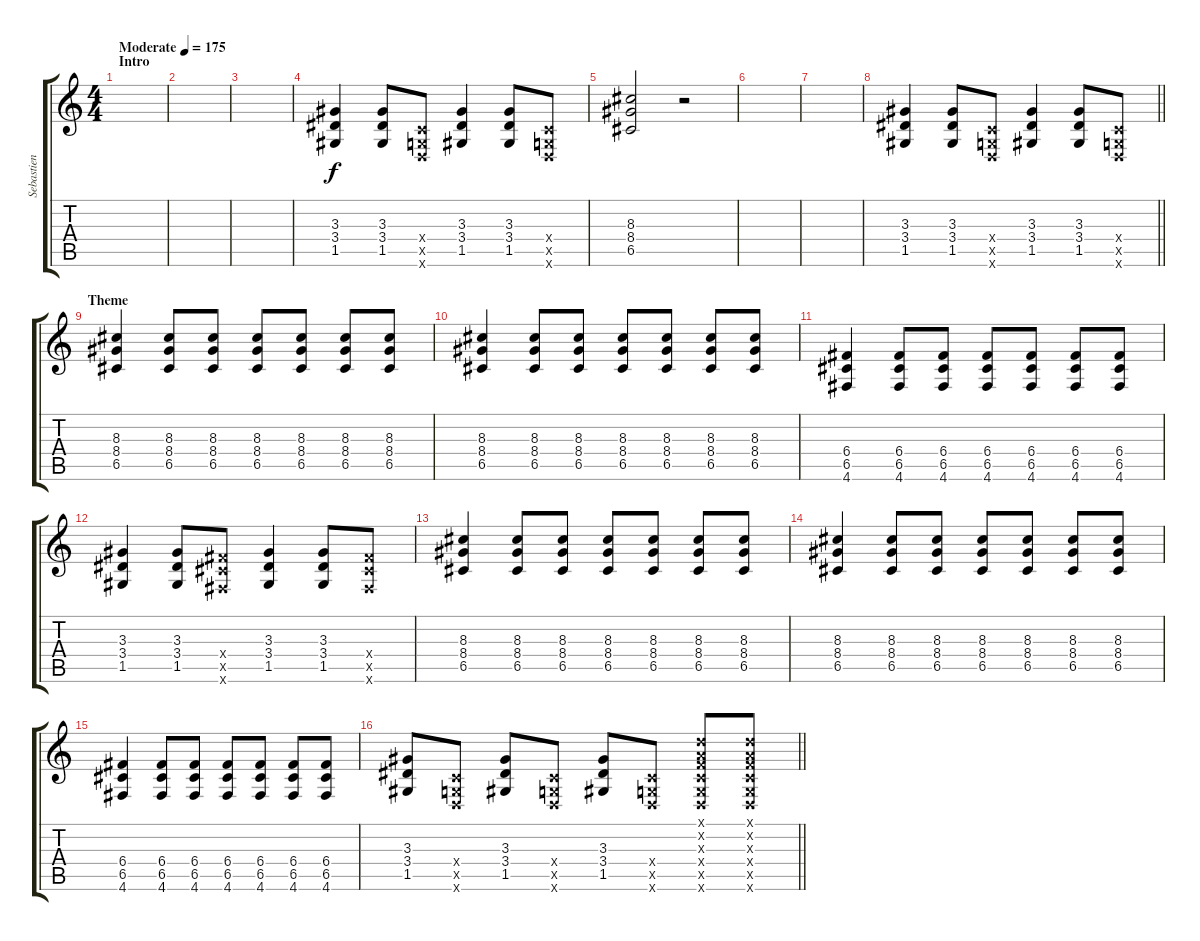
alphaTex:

\track ("Sebastien Lefebvre" "Sebastien ") {instrument overdrivenguitar}
\staff {score tabs}
\tuning (D4 A3 F3 C3 G2 D2) {hide}
\ts (4 4)
\section ("" "Intro")
\tempo (175 "Moderate")
\clef g2
\ks c
|
|
|
(3.3 3.4 1.5).4 (3.3 3.4 1.5).8 (0.4{x} 0.5{x} 0.6{x}).8 (3.3 3.4 1.5).4 (3.3 3.4 1.5).8 (0.4{x} 0.5{x} 0.6{x}).8 |
(8.3 8.4 6.5).2 r.2 |
|
|
\barLineRight lightlight
(3.3 3.4 1.5).4 (3.3 3.4 1.5).8 (0.4{x} 0.5{x} 0.6{x}).8 (3.3 3.4 1.5).4 (3.3 3.4 1.5).8 (0.4{x} 0.5{x} 0.6{x}).8 |
\section ("" "Theme")
(8.3 8.4 6.5).4 (8.3 8.4 6.5).8 (8.3 8.4 6.5).8 (8.3 8.4 6.5).8 (8.3 8.4 6.5).8 (8.3 8.4 6.5).8 (8.3 8.4 6.5).8 |
(8.3 8.4 6.5).4 (8.3 8.4 6.5).8 (8.3 8.4 6.5).8 (8.3 8.4 6.5).8 (8.3 8.4 6.5).8 (8.3 8.4 6.5).8 (8.3 8.4 6.5).8 |
(6.4 6.5 4.6).4 (6.4 6.5 4.6).8 (6.4 6.5 4.6).8 (6.4 6.5 4.6).8 (6.4 6.5 4.6).8 (6.4 6.5 4.6).8 (6.4 6.5 4.6).8 |
(3.3 3.4 1.5).4 (3.3 3.4 1.5).8 (6.4{x} 6.5{x} 4.6{x}).8 (3.3 3.4 1.5).4 (3.3 3.4 1.5).8 (6.4{x} 6.5{x} 4.6{x}).8 |
(8.3 8.4 6.5).4 (8.3 8.4 6.5).8 (8.3 8.4 6.5).8 (8.3 8.4 6.5).8 (8.3 8.4 6.5).8 (8.3 8.4 6.5).8 (8.3 8.4 6.5).8 |
(8.3 8.4 6.5).4 (8.3 8.4 6.5).8 (8.3 8.4 6.5).8 (8.3 8.4 6.5).8 (8.3 8.4 6.5).8 (8.3 8.4 6.5).8 (8.3 8.4 6.5).8 |
(6.4 6.5 4.6).4 (6.4 6.5 4.6).8 (6.4 6.5 4.6).8 (6.4 6.5 4.6).8 (6.4 6.5 4.6).8 (6.4 6.5 4.6).8 (6.4 6.5 4.6).8 |
\barLineRight lightlight
(3.3 3.4 1.5).8 (0.4{x} 0.5{x} 0.6{x}).8 (3.3 3.4 1.5).8 (0.4{x} 0.5{x} 0.6{x}).8 (3.3 3.4 1.5).8 (0.4{x} 0.5{x} 0.6{x}).8 (0.1{x} 0.2{x} 0.3{x} 0.4{x} 0.5{x} 0.6{x}).8 (0.1{x} 0.2{x} 0.3{x} 0.4{x} 0.5{x} 0.6{x}).8
